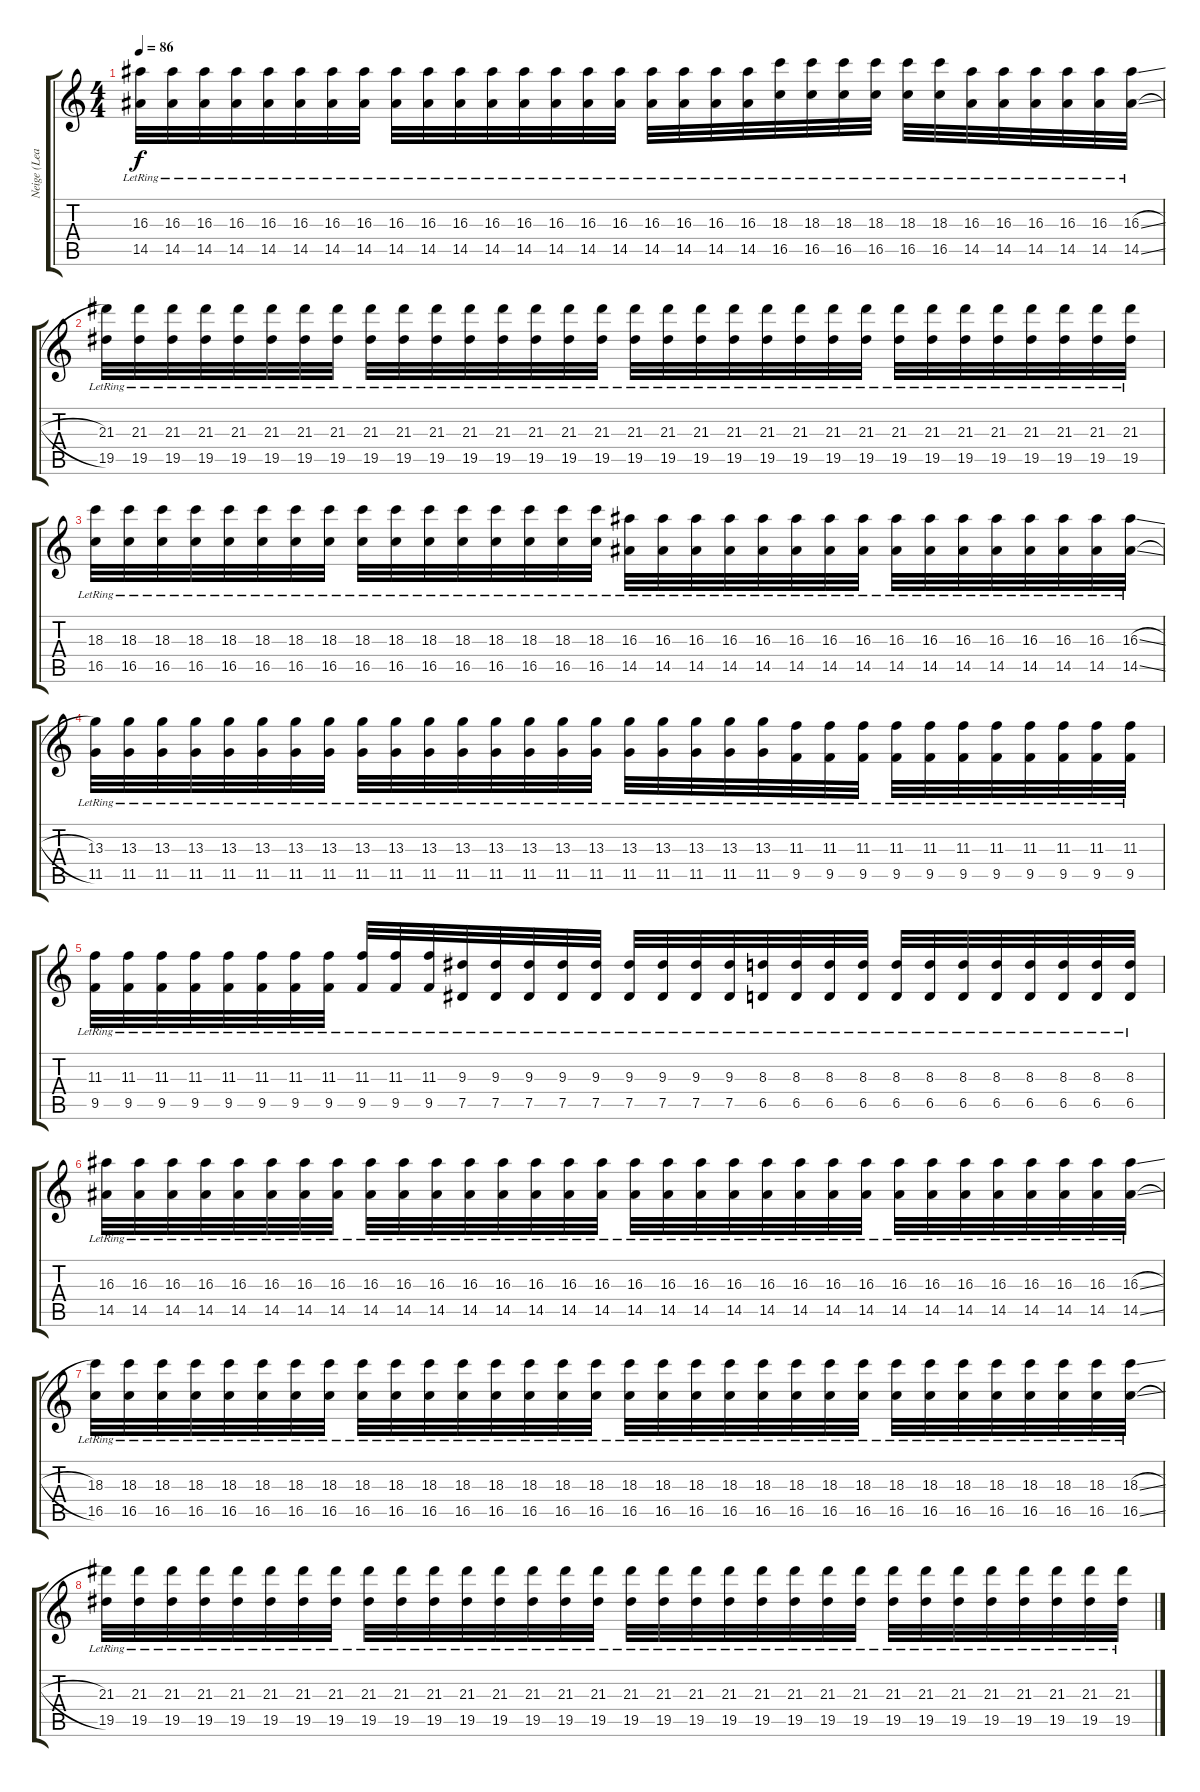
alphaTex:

\track ("Neige (Lead)" "Neige (Lea") {instrument acousticguitarsteel}
\staff {score tabs}
\tuning (Eb4 Bb3 Gb3 Db3 Ab2 Eb2) {hide}
\ts (4 4)
\tempo 86
\clef g2
\ks c
(16.3{lr} 14.5{lr}).32{dy f} (16.3{lr} 14.5{lr}).32 (16.3{lr} 14.5{lr}).32 (16.3{lr} 14.5{lr}).32 (16.3{lr} 14.5{lr}).32 (16.3{lr} 14.5{lr}).32 (16.3{lr} 14.5{lr}).32 (16.3{lr} 14.5{lr}).32 (16.3{lr} 14.5{lr}).32 (16.3{lr} 14.5{lr}).32 (16.3{lr} 14.5{lr}).32 (16.3{lr} 14.5{lr}).32 (16.3{lr} 14.5{lr}).32 (16.3{lr} 14.5{lr}).32 (16.3{lr} 14.5{lr}).32 (16.3{lr} 14.5{lr}).32 (16.3{lr} 14.5{lr}).32 (16.3{lr} 14.5{lr}).32 (16.3{lr} 14.5{lr}).32 (16.3{lr} 14.5{lr}).32 (18.3{lr} 16.5{lr}).32 (18.3{lr} 16.5{lr}).32 (18.3{lr} 16.5{lr}).32 (18.3{lr} 16.5{lr}).32 (18.3{lr} 16.5{lr}).32 (18.3{lr} 16.5{lr}).32 (16.3{lr} 14.5{lr}).32 (16.3{lr} 14.5{lr}).32 (16.3{lr} 14.5{lr}).32 (16.3{lr} 14.5{lr}).32 (16.3{lr} 14.5{lr}).32 (16.3{sl lr} 14.5{sl lr}).32 |
(21.3{lr} 19.5{lr}).32 (21.3{lr} 19.5{lr}).32 (21.3{lr} 19.5{lr}).32 (21.3{lr} 19.5{lr}).32 (21.3{lr} 19.5{lr}).32 (21.3{lr} 19.5{lr}).32 (21.3{lr} 19.5{lr}).32 (21.3{lr} 19.5{lr}).32 (21.3{lr} 19.5{lr}).32 (21.3{lr} 19.5{lr}).32 (21.3{lr} 19.5{lr}).32 (21.3{lr} 19.5{lr}).32 (21.3{lr} 19.5{lr}).32 (21.3{lr} 19.5{lr}).32 (21.3{lr} 19.5{lr}).32 (21.3{lr} 19.5{lr}).32 (21.3{lr} 19.5{lr}).32 (21.3{lr} 19.5{lr}).32 (21.3{lr} 19.5{lr}).32 (21.3{lr} 19.5{lr}).32 (21.3{lr} 19.5{lr}).32 (21.3{lr} 19.5{lr}).32 (21.3{lr} 19.5{lr}).32 (21.3{lr} 19.5{lr}).32 (21.3{lr} 19.5{lr}).32 (21.3{lr} 19.5{lr}).32 (21.3{lr} 19.5{lr}).32 (21.3{lr} 19.5{lr}).32 (21.3{lr} 19.5{lr}).32 (21.3{lr} 19.5{lr}).32 (21.3{lr} 19.5{lr}).32 (21.3{lr} 19.5{lr}).32 |
(18.3{lr} 16.5{lr}).32 (18.3{lr} 16.5{lr}).32 (18.3{lr} 16.5{lr}).32 (18.3{lr} 16.5{lr}).32 (18.3{lr} 16.5{lr}).32 (18.3{lr} 16.5{lr}).32 (18.3{lr} 16.5{lr}).32 (18.3{lr} 16.5{lr}).32 (18.3{lr} 16.5{lr}).32 (18.3{lr} 16.5{lr}).32 (18.3{lr} 16.5{lr}).32 (18.3{lr} 16.5{lr}).32 (18.3{lr} 16.5{lr}).32 (18.3{lr} 16.5{lr}).32 (18.3{lr} 16.5{lr}).32 (18.3 16.5{lr}).32 (16.3{lr} 14.5{lr}).32 (16.3{lr} 14.5{lr}).32 (16.3{lr} 14.5{lr}).32 (16.3{lr} 14.5{lr}).32 (16.3{lr} 14.5{lr}).32 (16.3{lr} 14.5{lr}).32 (16.3{lr} 14.5{lr}).32 (16.3{lr} 14.5{lr}).32 (16.3{lr} 14.5{lr}).32 (16.3{lr} 14.5{lr}).32 (16.3{lr} 14.5{lr}).32 (16.3{lr} 14.5{lr}).32 (16.3{lr} 14.5{lr}).32 (16.3{lr} 14.5{lr}).32 (16.3{lr} 14.5{lr}).32 (16.3{sl lr} 14.5{sl lr}).32 |
(13.3{lr} 11.5{lr}).32 (13.3{lr} 11.5{lr}).32 (13.3{lr} 11.5{lr}).32 (13.3{lr} 11.5{lr}).32 (13.3{lr} 11.5{lr}).32 (13.3{lr} 11.5{lr}).32 (13.3{lr} 11.5{lr}).32 (13.3{lr} 11.5{lr}).32 (13.3{lr} 11.5{lr}).32 (13.3{lr} 11.5{lr}).32 (13.3{lr} 11.5{lr}).32 (13.3{lr} 11.5{lr}).32 (13.3{lr} 11.5{lr}).32 (13.3{lr} 11.5{lr}).32 (13.3{lr} 11.5{lr}).32 (13.3{lr} 11.5{lr}).32 (13.3{lr} 11.5{lr}).32 (13.3{lr} 11.5{lr}).32 (13.3{lr} 11.5{lr}).32 (13.3{lr} 11.5{lr}).32 (13.3{lr} 11.5{lr}).32 (11.3{lr} 9.5{lr}).32 (11.3{lr} 9.5{lr}).32 (11.3{lr} 9.5{lr}).32 (11.3{lr} 9.5{lr}).32 (11.3{lr} 9.5{lr}).32 (11.3{lr} 9.5{lr}).32 (11.3{lr} 9.5{lr}).32 (11.3{lr} 9.5{lr}).32 (11.3{lr} 9.5{lr}).32 (11.3{lr} 9.5{lr}).32 (11.3{lr} 9.5{lr}).32 |
(11.3{lr} 9.5{lr}).32 (11.3{lr} 9.5{lr}).32 (11.3{lr} 9.5{lr}).32 (11.3{lr} 9.5{lr}).32 (11.3{lr} 9.5{lr}).32 (11.3{lr} 9.5{lr}).32 (11.3{lr} 9.5{lr}).32 (11.3{lr} 9.5{lr}).32 (11.3{lr} 9.5{lr}).32 (11.3{lr} 9.5{lr}).32 (11.3{lr} 9.5{lr}).32 (9.3{lr} 7.5{lr}).32 (9.3{lr} 7.5{lr}).32 (9.3{lr} 7.5{lr}).32 (9.3{lr} 7.5{lr}).32 (9.3{lr} 7.5{lr}).32 (9.3{lr} 7.5{lr}).32 (9.3{lr} 7.5{lr}).32 (9.3{lr} 7.5{lr}).32 (9.3{lr} 7.5{lr}).32 (8.3{lr} 6.5{lr}).32 (8.3{lr} 6.5{lr}).32 (8.3{lr} 6.5{lr}).32 (8.3{lr} 6.5{lr}).32 (8.3{lr} 6.5{lr}).32 (8.3{lr} 6.5{lr}).32 (8.3{lr} 6.5{lr}).32 (8.3{lr} 6.5{lr}).32 (8.3{lr} 6.5{lr}).32 (8.3{lr} 6.5{lr}).32 (8.3{lr} 6.5{lr}).32 (8.3{lr} 6.5{lr}).32 |
(16.3{lr} 14.5{lr}).32 (16.3{lr} 14.5{lr}).32 (16.3{lr} 14.5{lr}).32 (16.3{lr} 14.5{lr}).32 (16.3{lr} 14.5{lr}).32 (16.3{lr} 14.5{lr}).32 (16.3{lr} 14.5{lr}).32 (16.3{lr} 14.5{lr}).32 (16.3{lr} 14.5{lr}).32 (16.3{lr} 14.5{lr}).32 (16.3{lr} 14.5{lr}).32 (16.3{lr} 14.5{lr}).32 (16.3{lr} 14.5{lr}).32 (16.3{lr} 14.5{lr}).32 (16.3{lr} 14.5{lr}).32 (16.3{lr} 14.5{lr}).32 (16.3{lr} 14.5{lr}).32 (16.3{lr} 14.5{lr}).32 (16.3{lr} 14.5{lr}).32 (16.3{lr} 14.5{lr}).32 (16.3 14.5{lr}).32 (16.3{lr} 14.5{lr}).32 (16.3{lr} 14.5{lr}).32 (16.3{lr} 14.5{lr}).32 (16.3{lr} 14.5{lr}).32 (16.3{lr} 14.5{lr}).32 (16.3{lr} 14.5{lr}).32 (16.3{lr} 14.5{lr}).32 (16.3{lr} 14.5{lr}).32 (16.3{lr} 14.5{lr}).32 (16.3{lr} 14.5{lr}).32 (16.3{sl lr} 14.5{sl lr}).32 |
(18.3{lr} 16.5{lr}).32 (18.3{lr} 16.5{lr}).32 (18.3{lr} 16.5{lr}).32 (18.3{lr} 16.5{lr}).32 (18.3{lr} 16.5{lr}).32 (18.3{lr} 16.5{lr}).32 (18.3{lr} 16.5{lr}).32 (18.3{lr} 16.5{lr}).32 (18.3{lr} 16.5{lr}).32 (18.3{lr} 16.5{lr}).32 (18.3{lr} 16.5{lr}).32 (18.3{lr} 16.5{lr}).32 (18.3{lr} 16.5{lr}).32 (18.3{lr} 16.5{lr}).32 (18.3{lr} 16.5{lr}).32 (18.3{lr} 16.5{lr}).32 (18.3{lr} 16.5{lr}).32 (18.3{lr} 16.5{lr}).32 (18.3{lr} 16.5{lr}).32 (18.3{lr} 16.5{lr}).32 (18.3{lr} 16.5{lr}).32 (18.3{lr} 16.5{lr}).32 (18.3{lr} 16.5{lr}).32 (18.3{lr} 16.5{lr}).32 (18.3{lr} 16.5{lr}).32 (18.3{lr} 16.5{lr}).32 (18.3{lr} 16.5{lr}).32 (18.3{lr} 16.5{lr}).32 (18.3{lr} 16.5{lr}).32 (18.3{lr} 16.5{lr}).32 (18.3 16.5{lr}).32 (18.3{sl} 16.5{sl lr}).32 |
(21.3{lr} 19.5{lr}).32 (21.3{lr} 19.5{lr}).32 (21.3{lr} 19.5{lr}).32 (21.3{lr} 19.5{lr}).32 (21.3{lr} 19.5{lr}).32 (21.3{lr} 19.5{lr}).32 (21.3{lr} 19.5{lr}).32 (21.3{lr} 19.5{lr}).32 (21.3{lr} 19.5{lr}).32 (21.3{lr} 19.5{lr}).32 (21.3{lr} 19.5{lr}).32 (21.3{lr} 19.5{lr}).32 (21.3{lr} 19.5{lr}).32 (21.3{lr} 19.5{lr}).32 (21.3{lr} 19.5{lr}).32 (21.3{lr} 19.5{lr}).32 (21.3{lr} 19.5{lr}).32 (21.3{lr} 19.5{lr}).32 (21.3{lr} 19.5{lr}).32 (21.3{lr} 19.5{lr}).32 (21.3{lr} 19.5{lr}).32 (21.3{lr} 19.5{lr}).32 (21.3{lr} 19.5{lr}).32 (21.3{lr} 19.5{lr}).32 (21.3{lr} 19.5{lr}).32 (21.3{lr} 19.5{lr}).32 (21.3{lr} 19.5{lr}).32 (21.3{lr} 19.5{lr}).32 (21.3{lr} 19.5{lr}).32 (21.3{lr} 19.5{lr}).32 (21.3{lr} 19.5{lr}).32 (21.3{lr} 19.5{lr}).32
